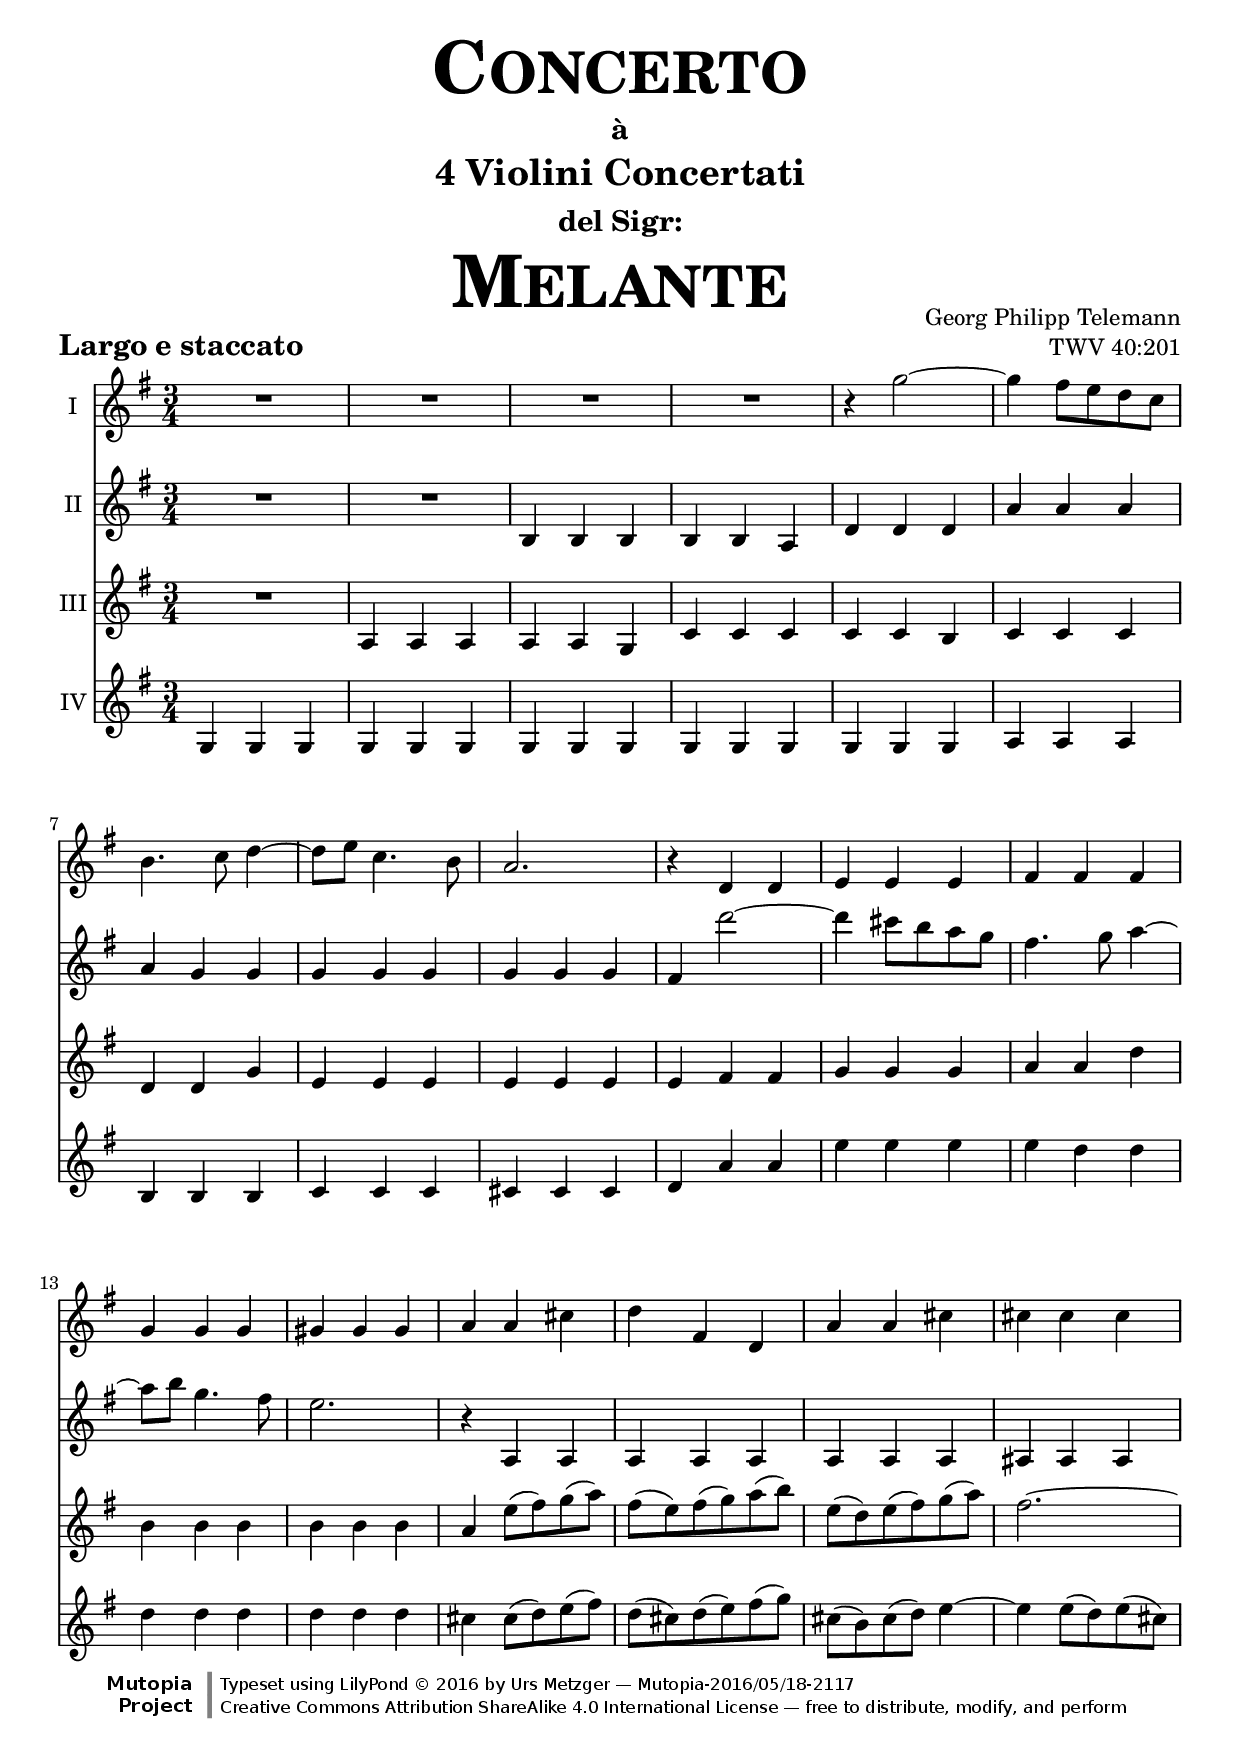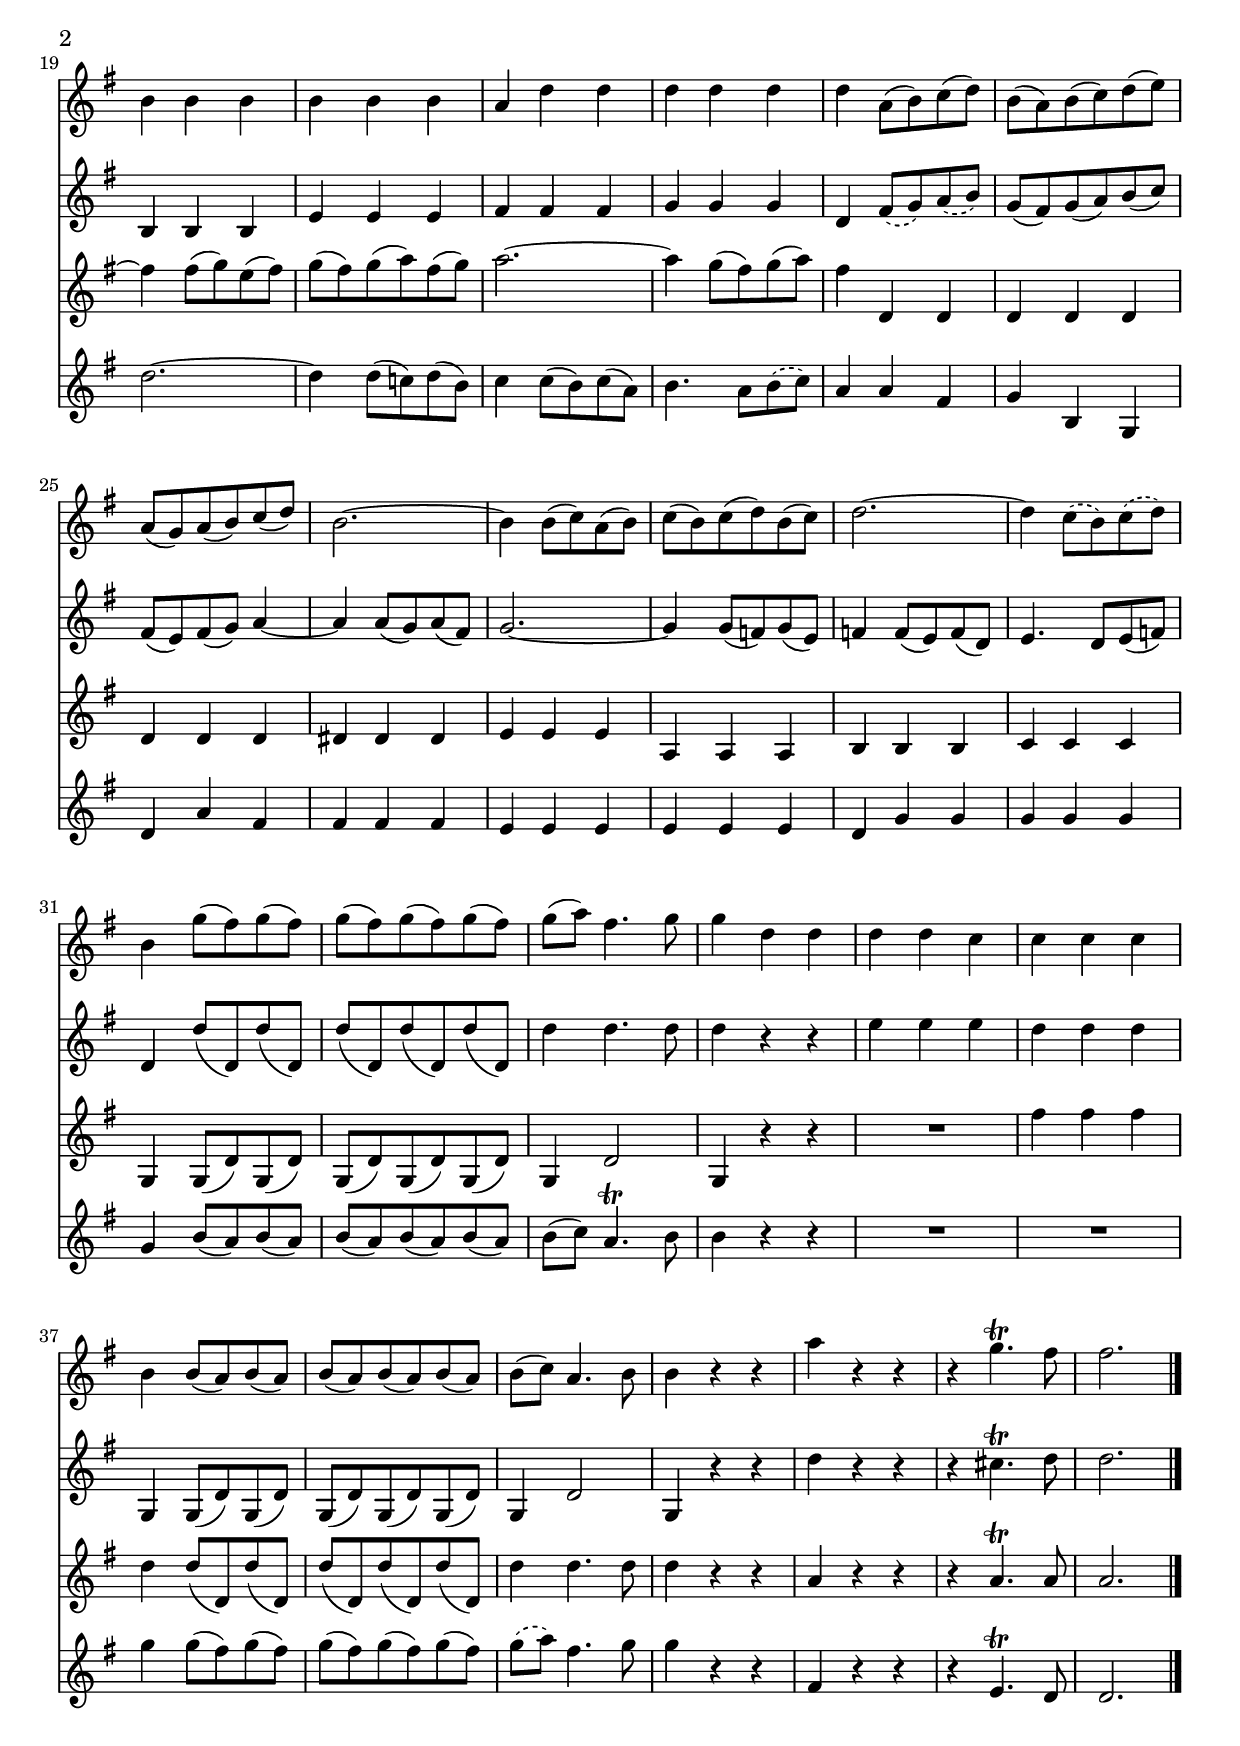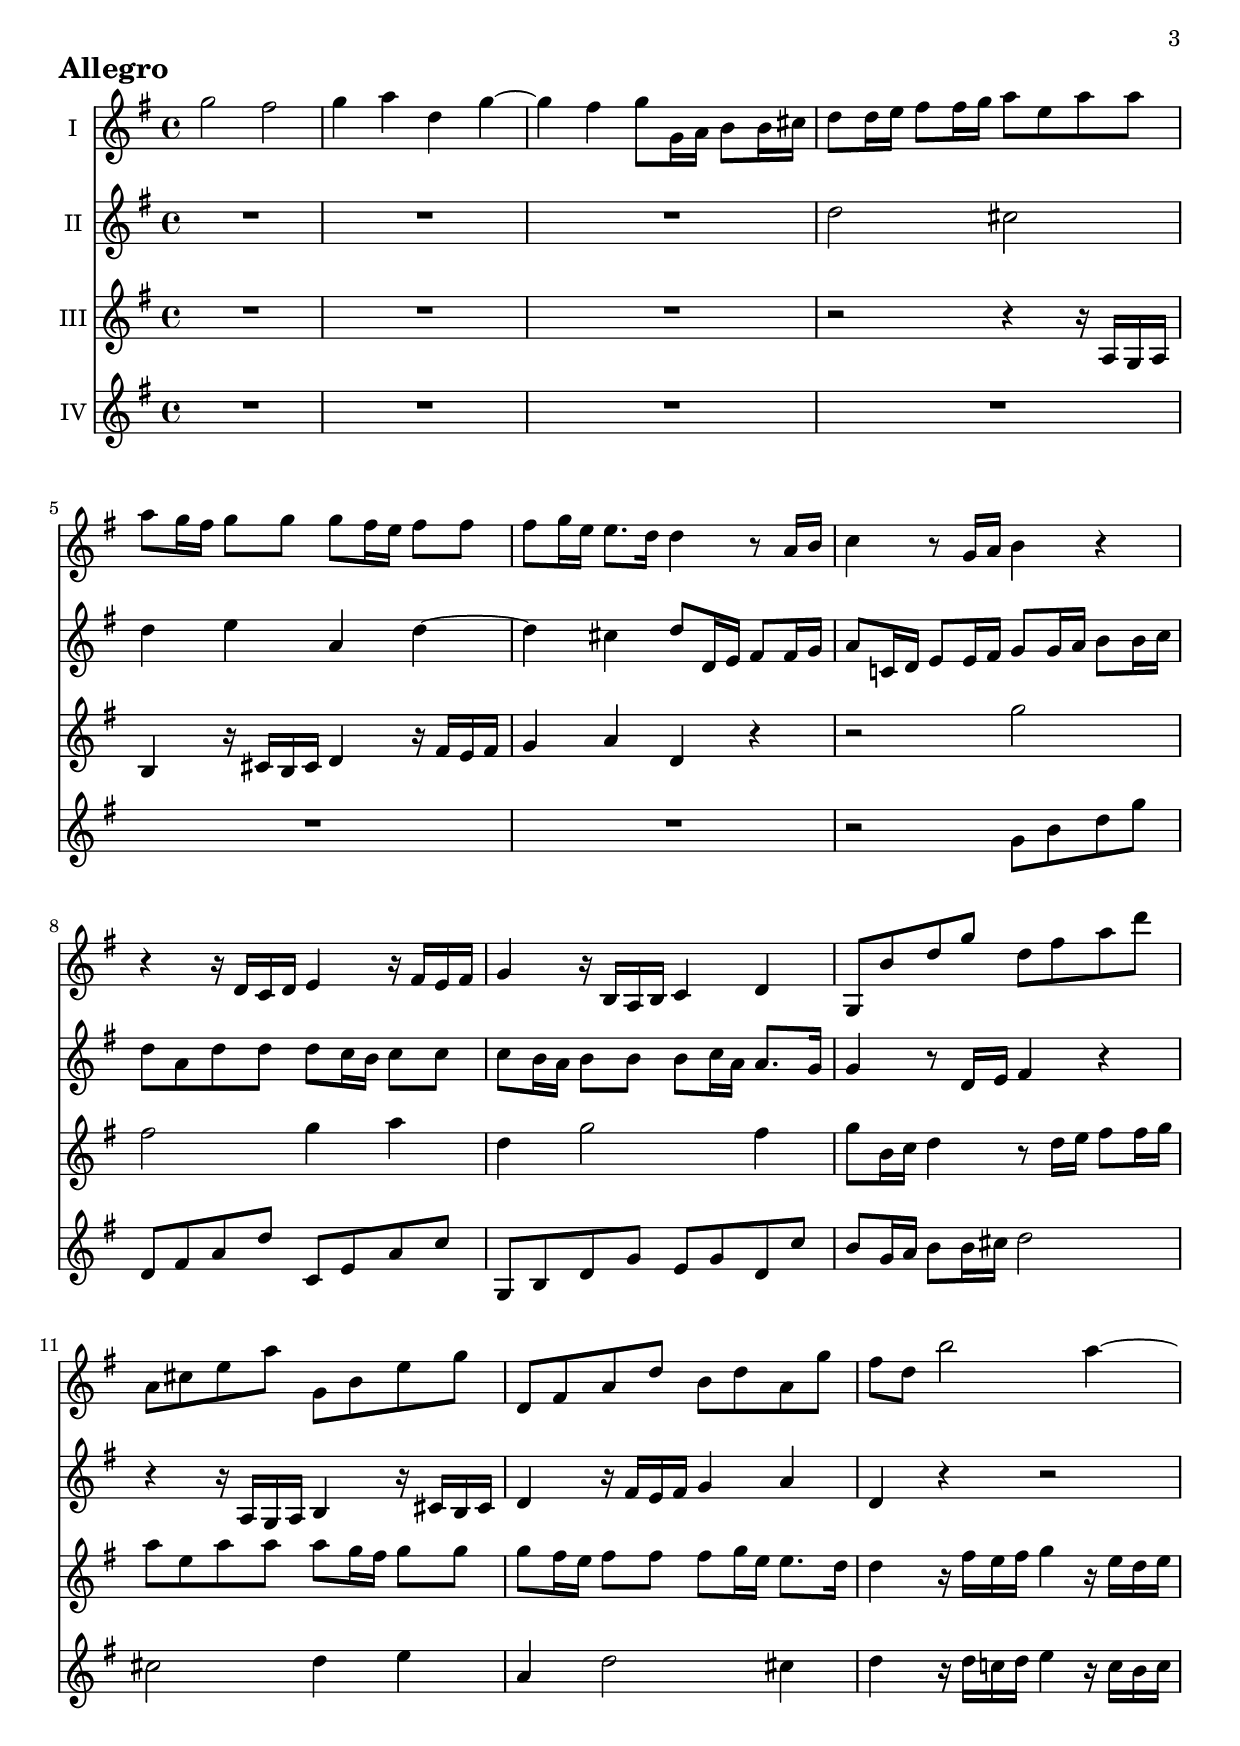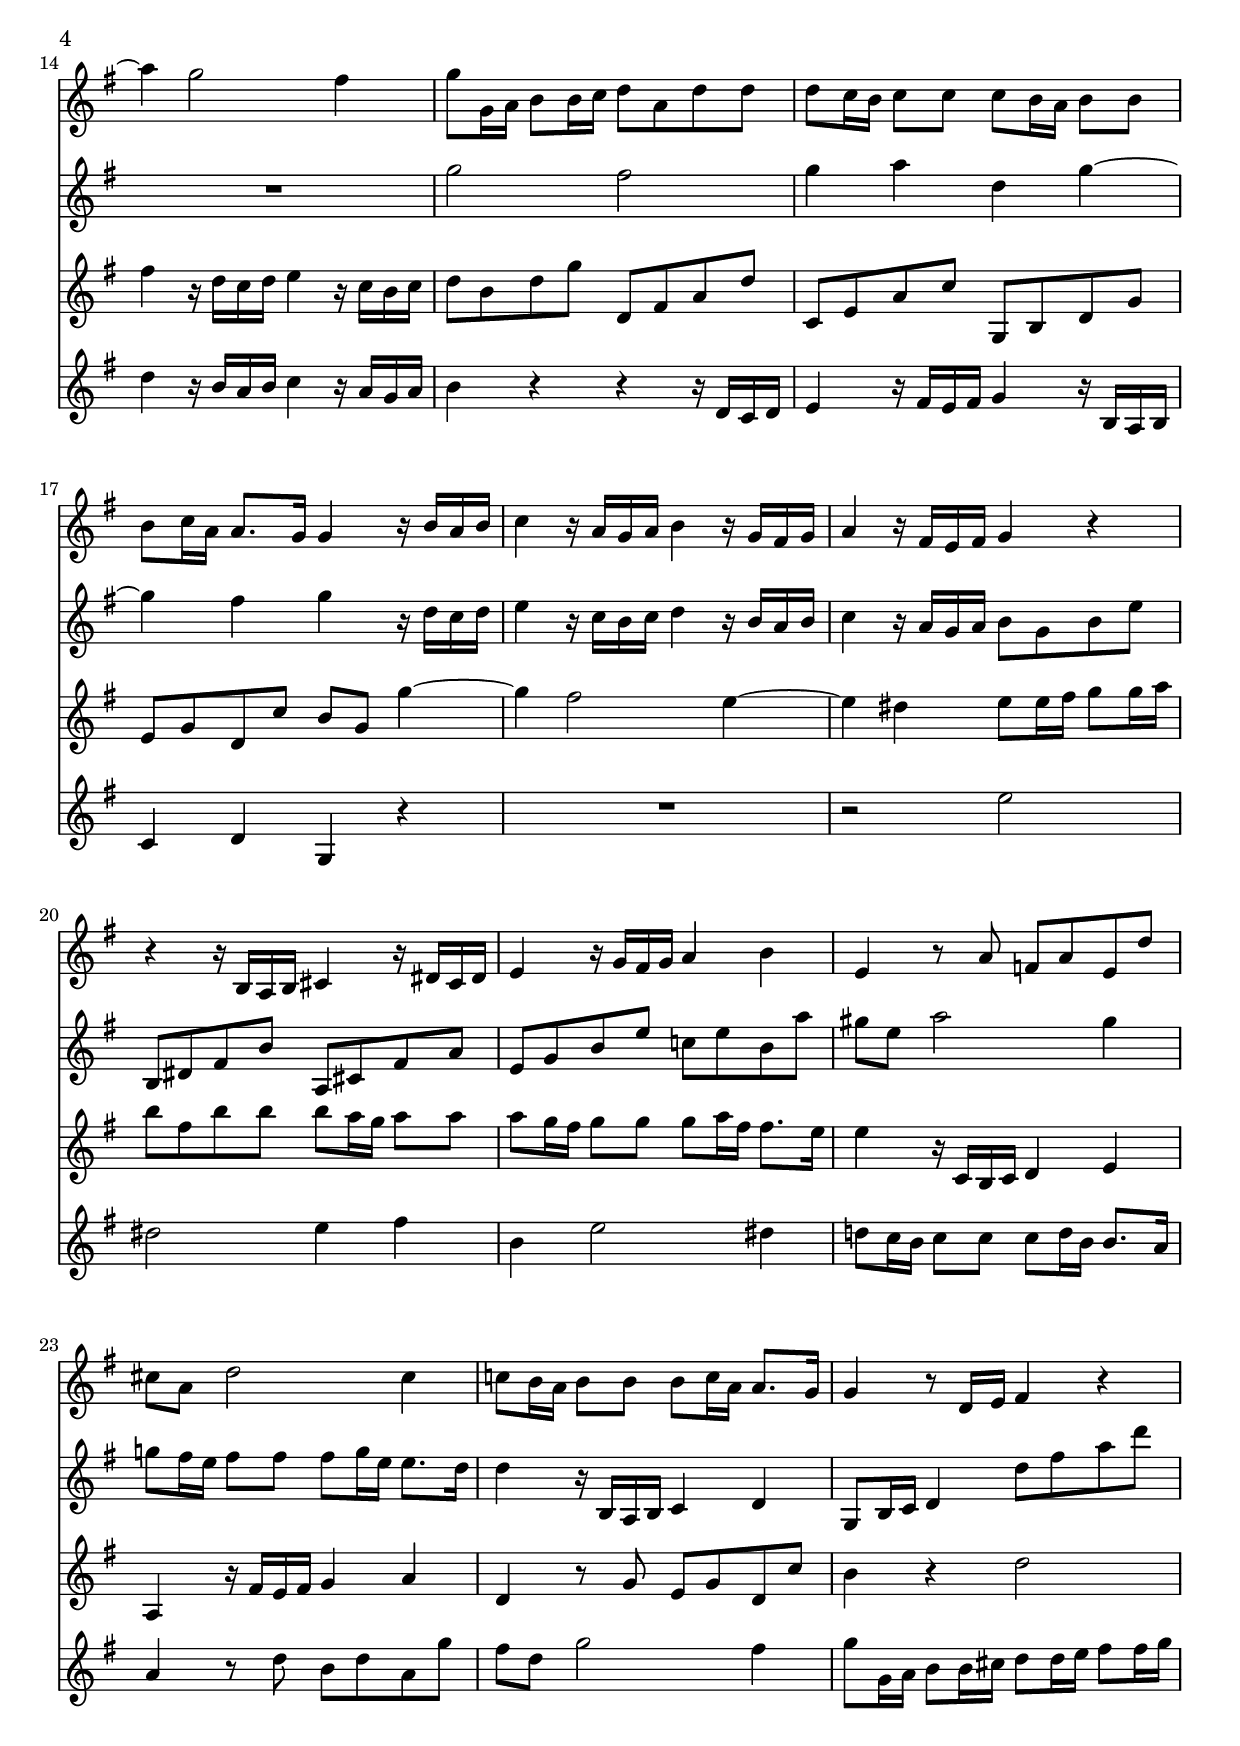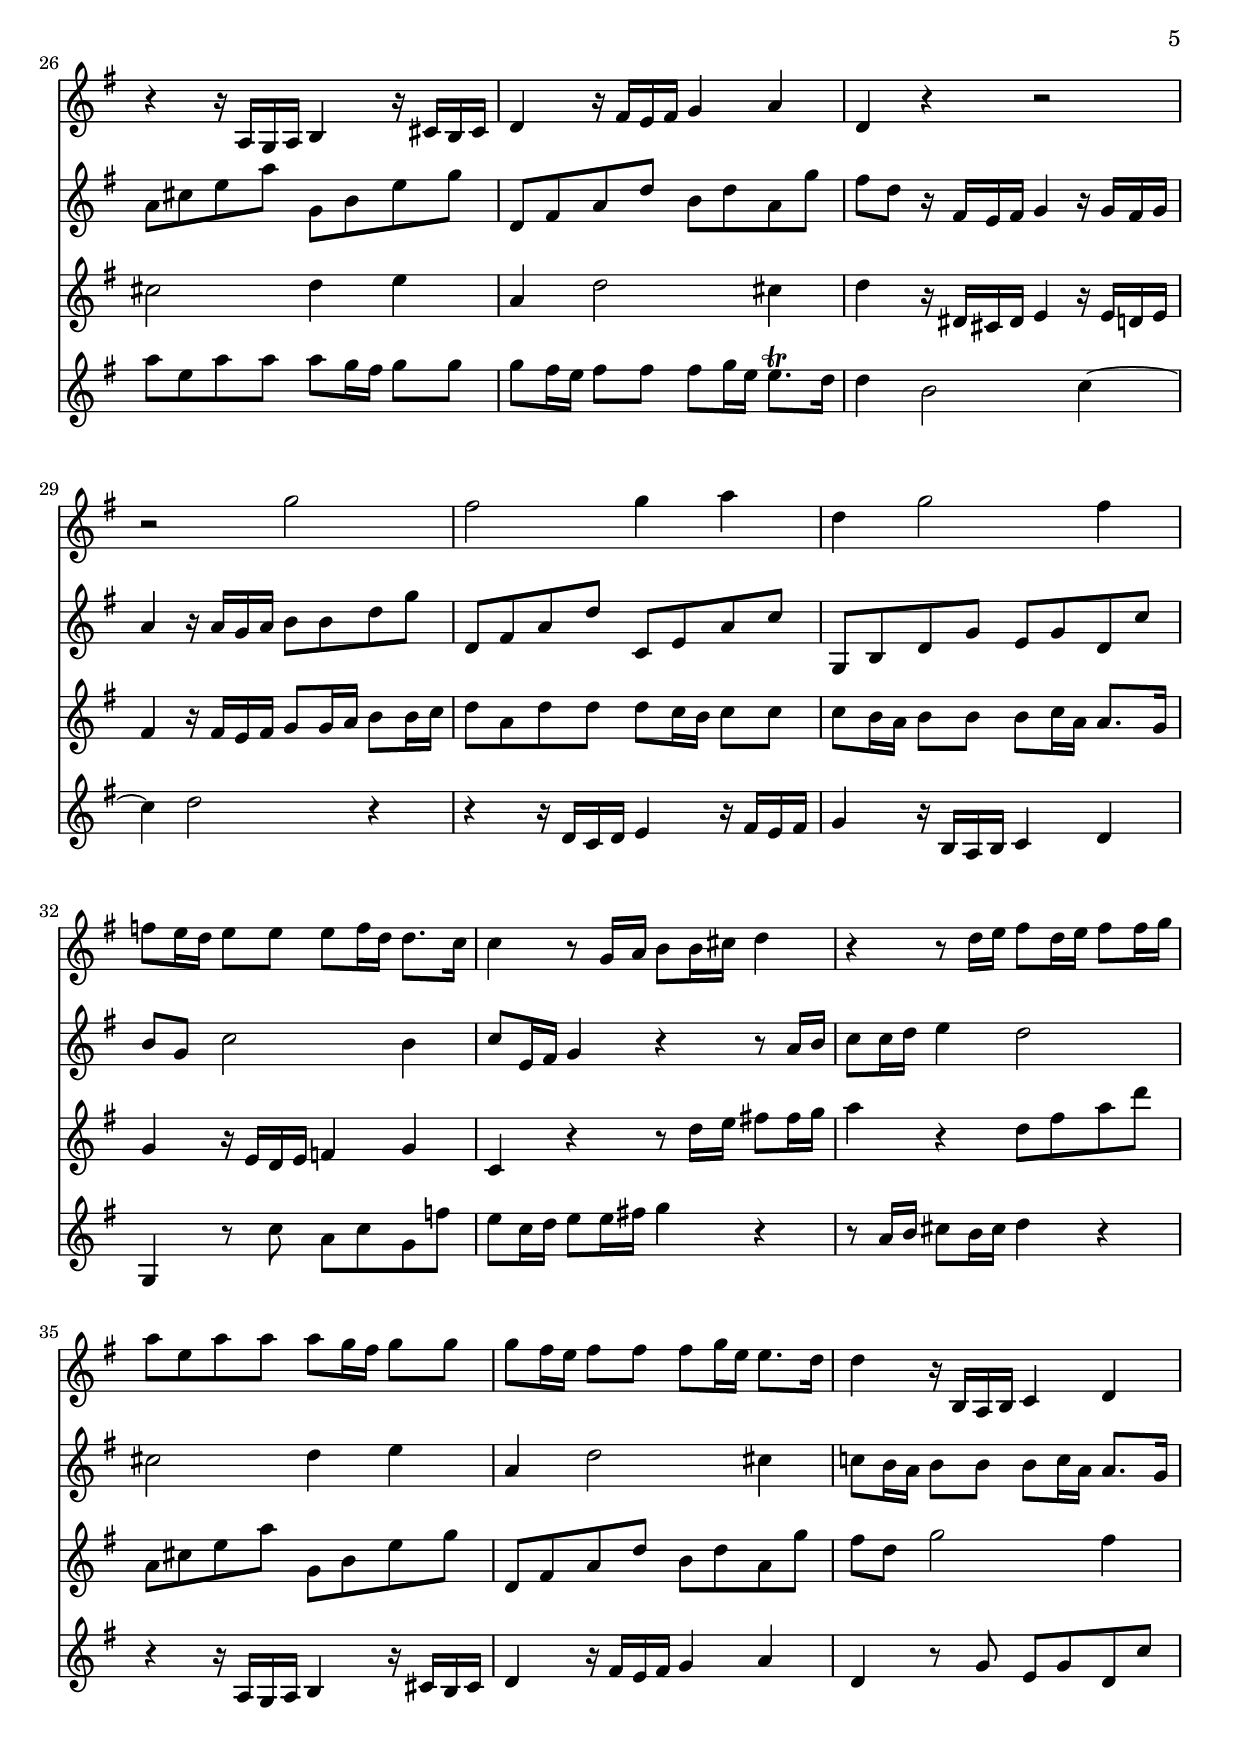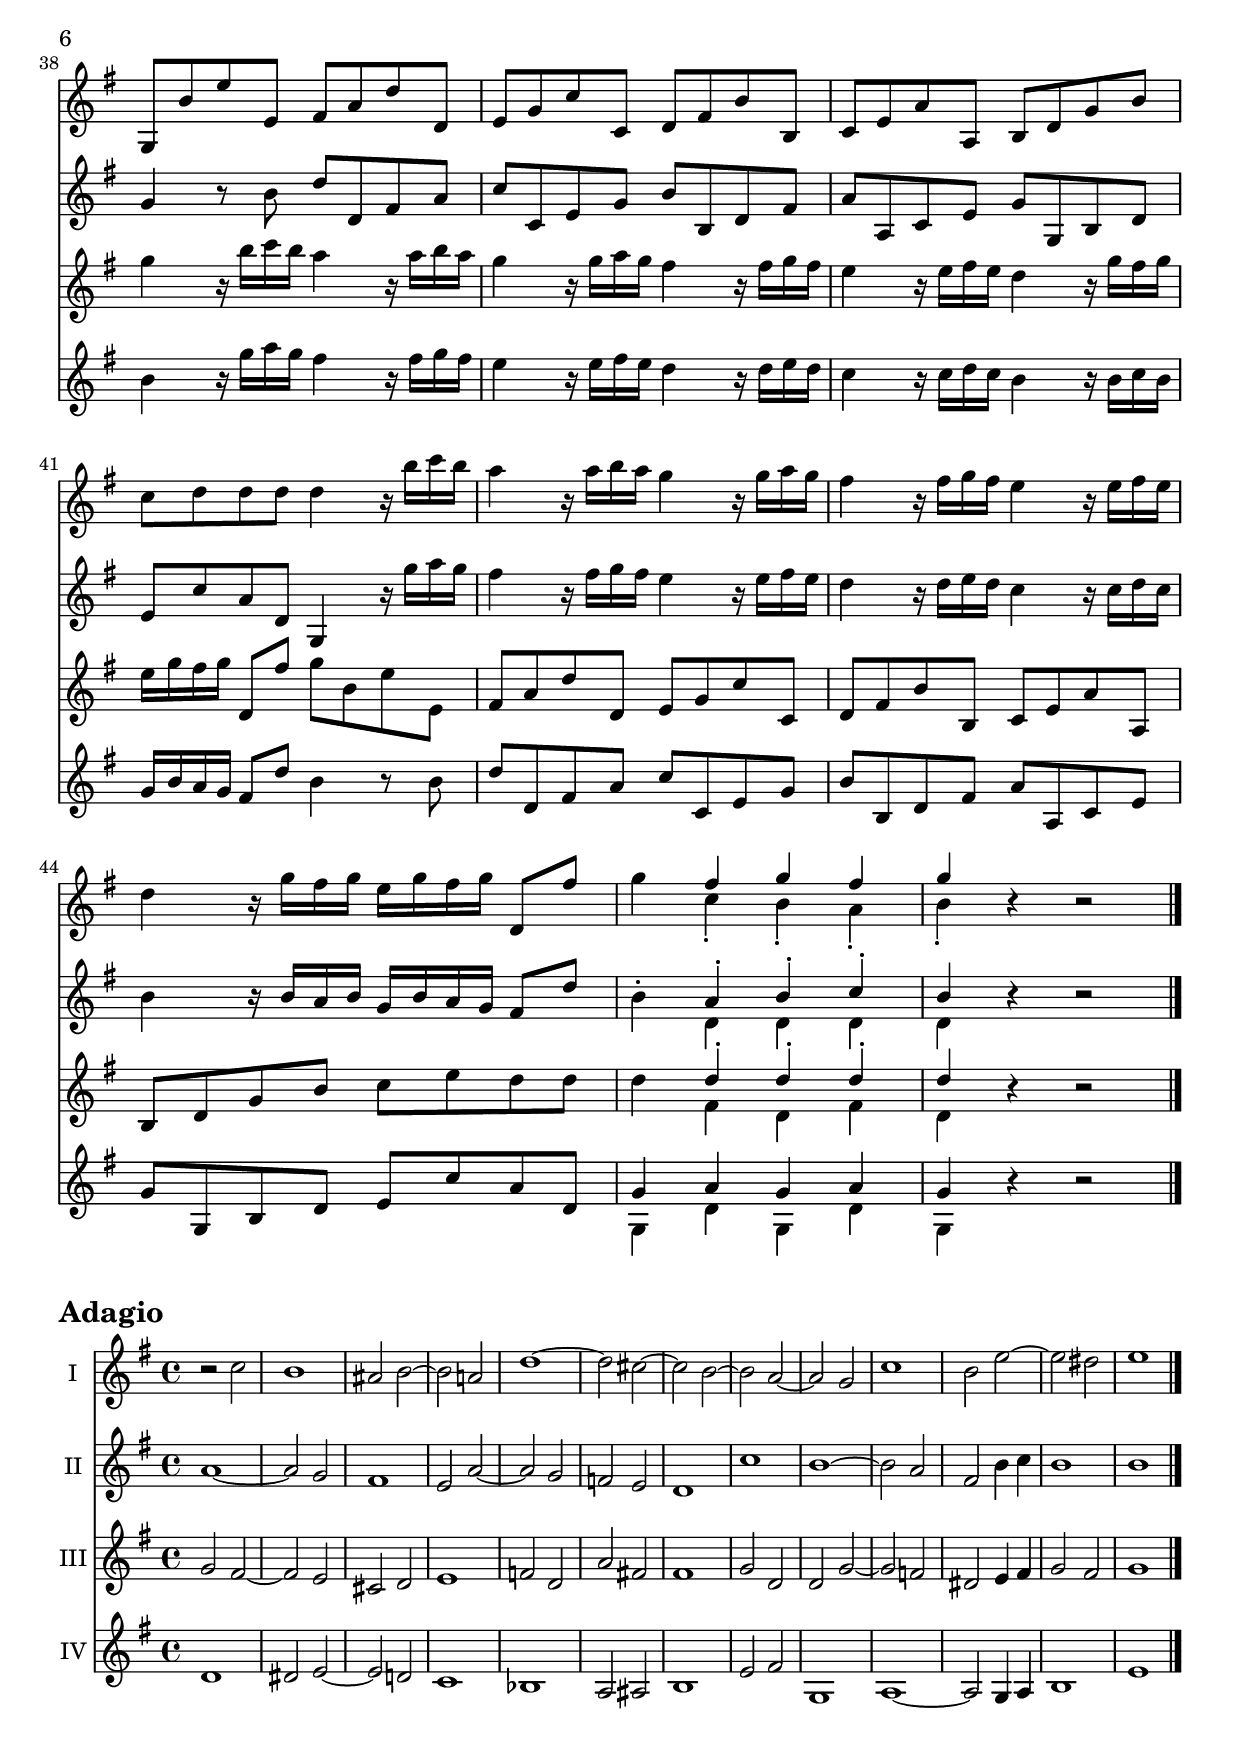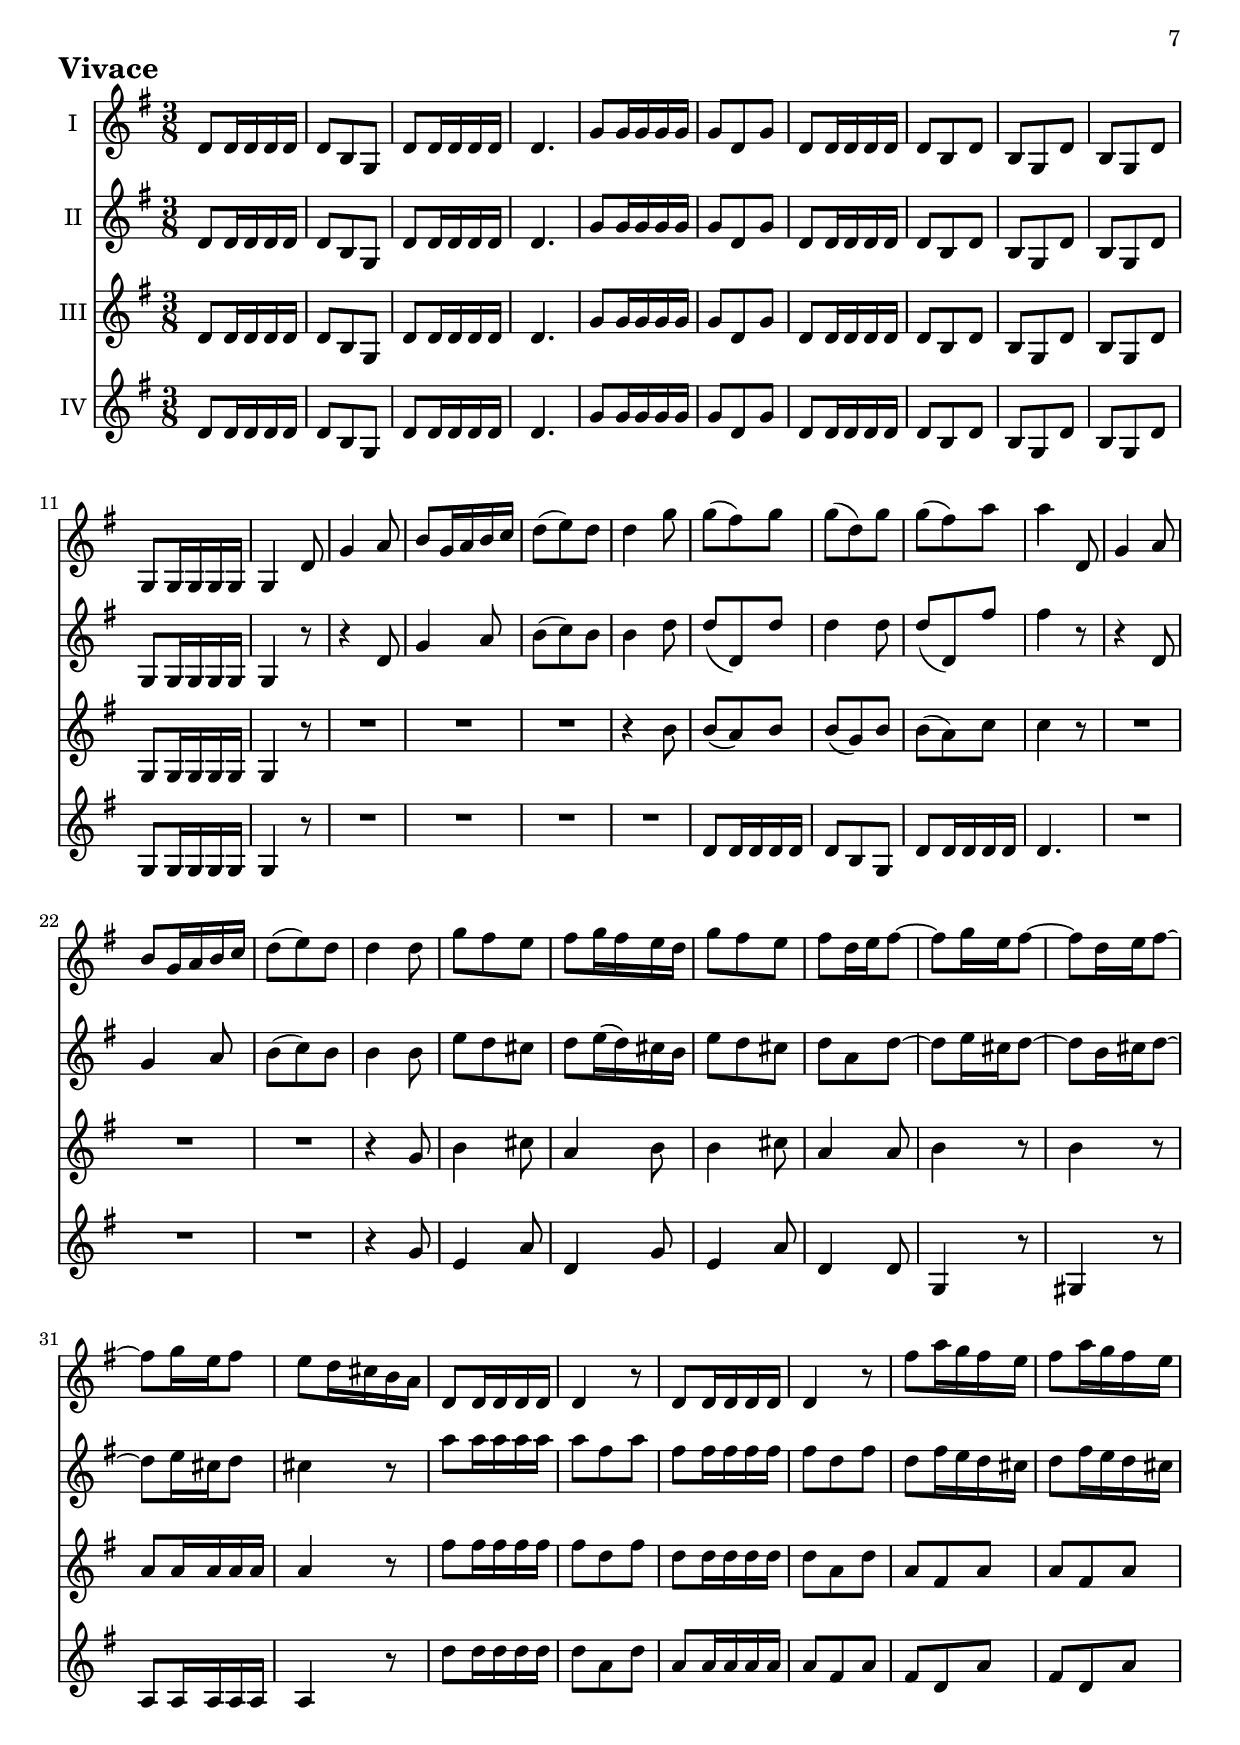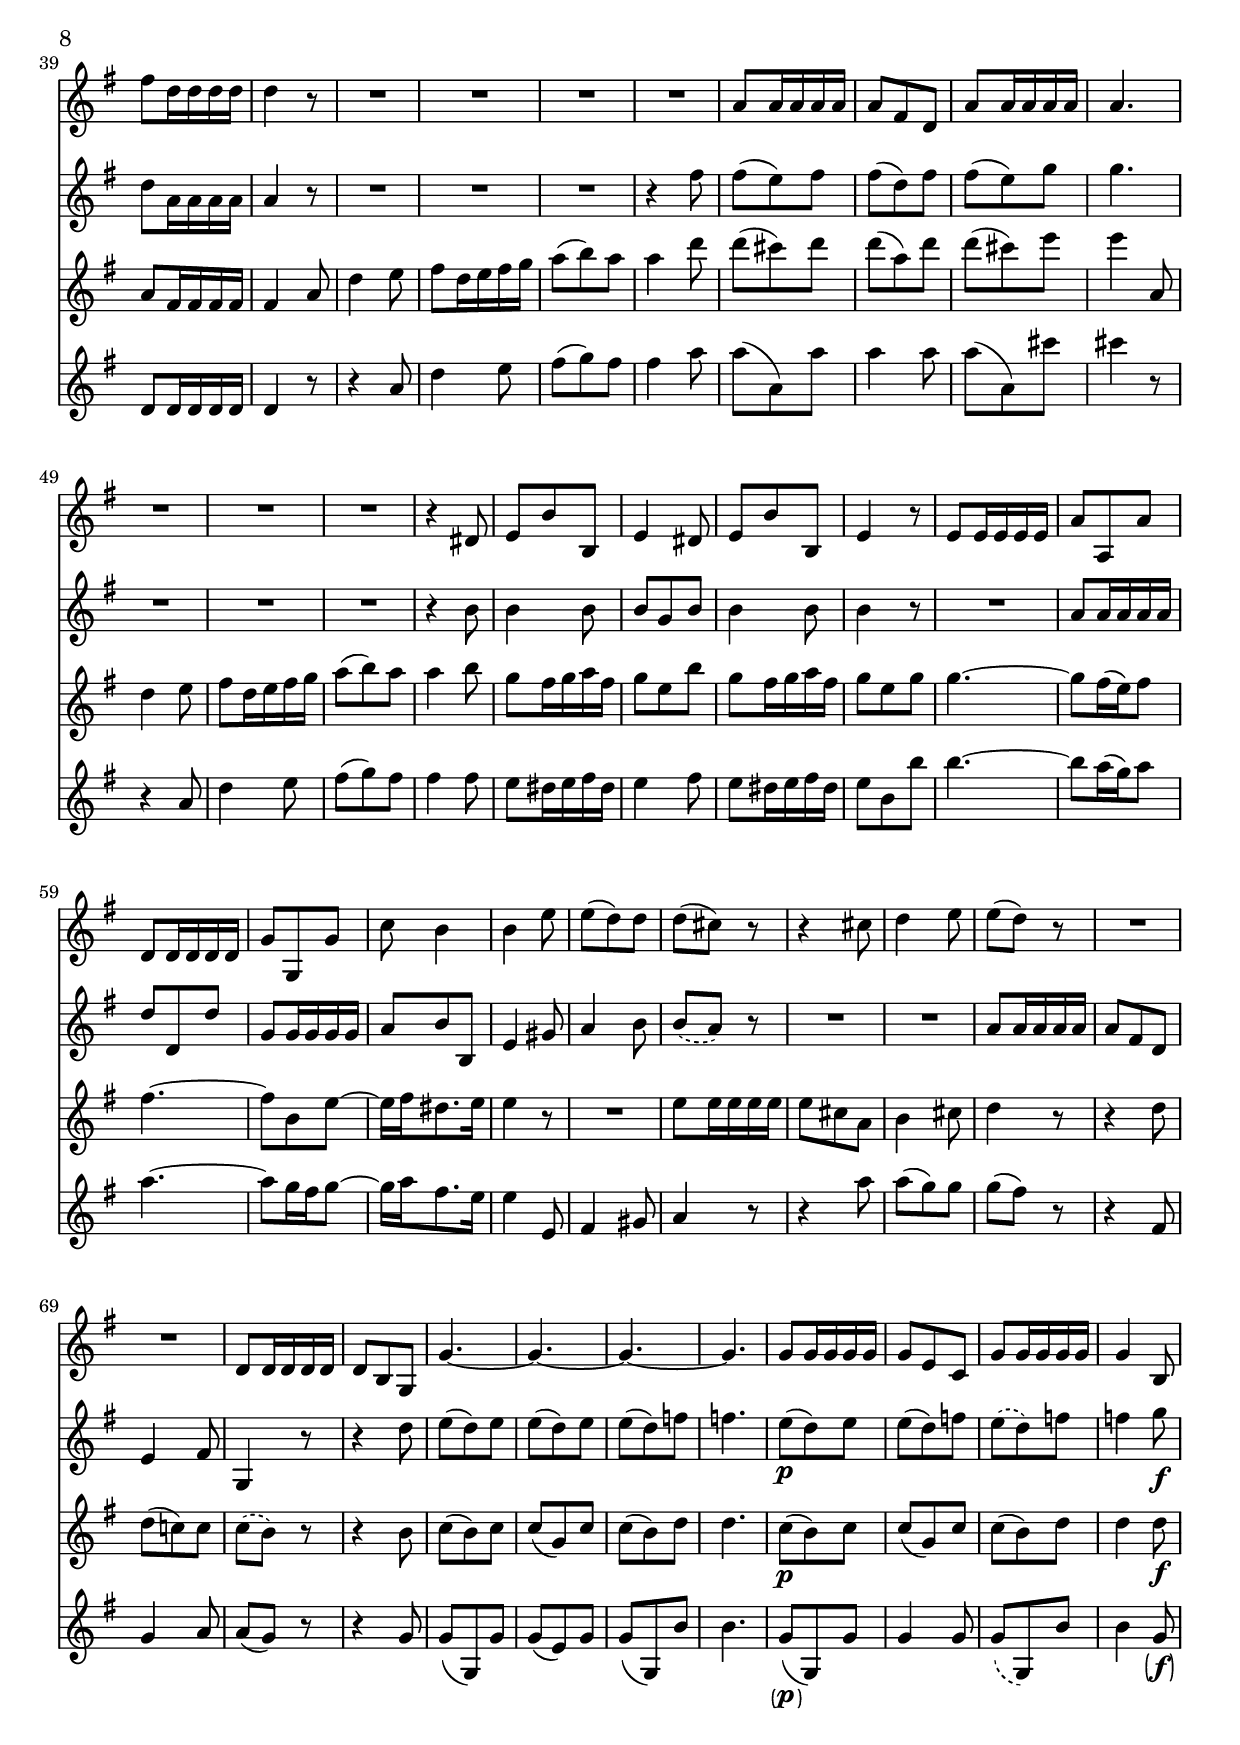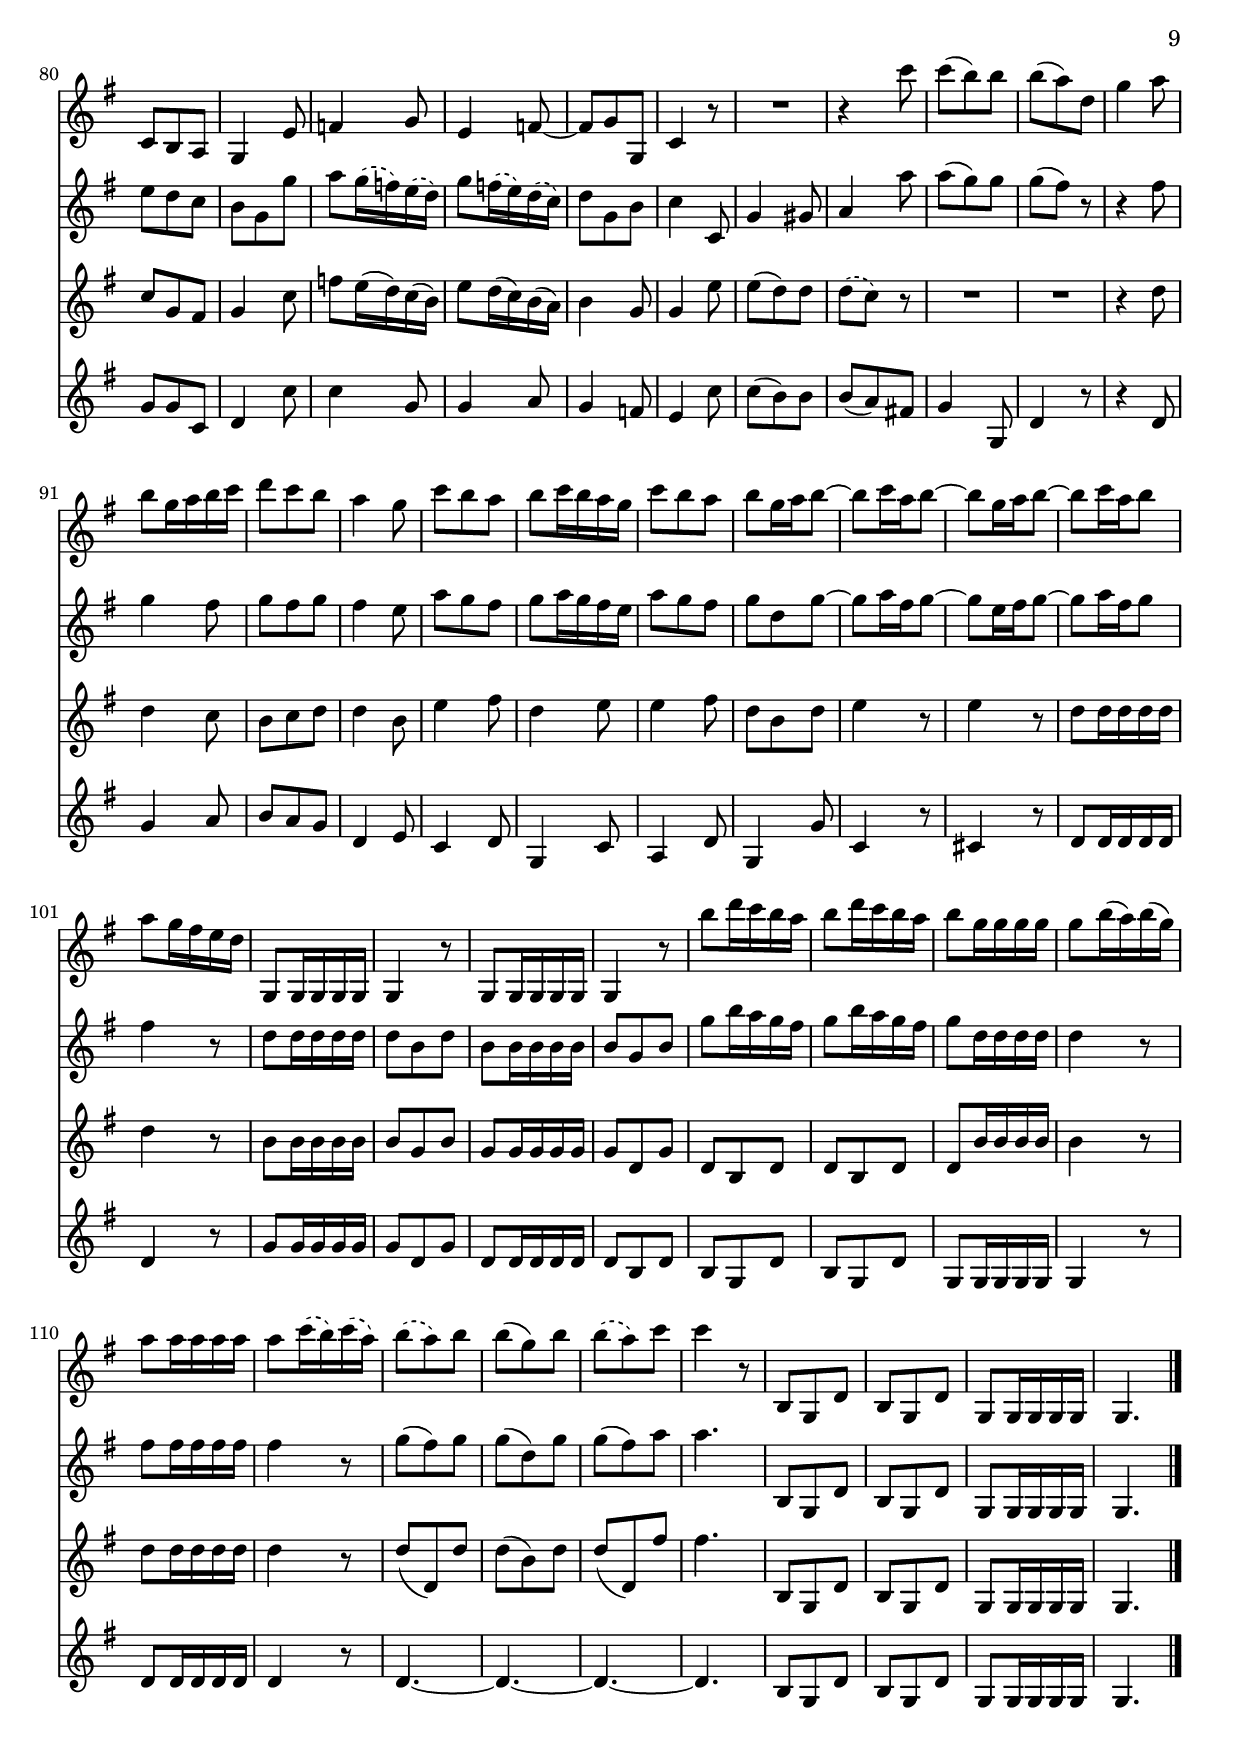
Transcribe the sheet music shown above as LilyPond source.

\version "2.18.2"
\language "deutsch"
\version "2.18.2"
\language "deutsch"

% Largo %%%%%%%%%%%%%%%%%%%%%%%%%%%%%%%%%%%%%%%%%%%%%%%%%%%%%%%%%%%%%%%

largoGlobal = {
  \set Score.tempoHideNote = ##t
  \key g \major
  \time 3/4
  \tempo 4 = 54
  \compressFullBarRests
}

largoViolinI = \relative g'' {
  \largoGlobal
  R2. * 4

  \barNumberCheck 5
  r4 g2~
  g4 fis8 e d c
  h4. c8 d4~
  d8 e c4. h8
  a2.

  \barNumberCheck 10
  r4 d, d
  e4 e e
  fis4 fis fis
  g4 g g
  gis4 gis gis

  \barNumberCheck# 15
  a4 a cis
  d4 fis, d
  a'4 a cis
  cis4 cis cis
  h4 h h

  \barNumberCheck 20
  h4 h h
  a4 d d
  d4 d d
  d4 a8( h) c( d)
  h8( a) h( c) d( e)

  \barNumberCheck 25
  a,8( g) a( h) c( d)
  h2.~
  h4 h8( c) a( h)
  c8( h) c( d) h( c)
  d2.~

  \barNumberCheck 30
  d4 \slurDashed c8( h) c( d) \slurSolid
  h4 g'8( fis) g( fis)
  g8( fis) g( fis) g( fis)
  g8( a) fis4. g8
  g4 d d

  \barNumberCheck 35
  d4 d c
  c4 c c
  h4 h8( a) h( a)
  h8( a) h( a) h( a)
  h8( c) a4. h8

  \barNumberCheck 40
  h4 r r
  a'4 r r
  r4 g4. \trill fis8
  fis2. \bar "|."
}

largoViolinII = \relative h {
  \largoGlobal
  R2.
  R2.
  h4 h h
  h4 h a

  \barNumberCheck 5
  d4 d d
  a'4 a a
  a4 g g
  g4 g g
  g4 g g

  \barNumberCheck 10
  fis4 d''2~
  d4 cis8 h a g
  fis4. g8 a4~
  a8 h g4. fis8
  e2.

  \barNumberCheck 15
  r4 a,, a
  a4 a a
  a4 a a
  ais4 ais ais
  h4 h h

  \barNumberCheck 20
  e4 e e
  fis4 fis fis
  g4 g g
  d4 \slurDashed fis8( g) a( h) \slurSolid
  g8( fis) g( a) h( c)

  \barNumberCheck 25
  fis,8( e) fis( g) a4~
  a4 a8( g) a( fis)
  g2.~
  g4 g8( f) g( e)
  f4 f8( e) f( d)

  \barNumberCheck 30
  e4. d8 e( f)
  d4 d'8( d,) d'( d,)
  d'8( d,) d'( d,) d'( d,)
  d'4 d4. d8
  d4 r r

  \barNumberCheck 35
  e4 e e
  d4 d d
  g,,4 g8( d') g,( d')
  g,8( d') g,( d') g,( d')
  g,4 d'2

  \barNumberCheck 40
  g,4 r r
  d''4 r r
  r4 cis4. \trill d8
  d2. \bar "|."
}

largoViolinIII = \relative a {
  \largoGlobal
  R2.
  a4 a a
  a4 a g
  c4 c c

  \barNumberCheck 5
  c4 c h
  c4 c c
  d4 d g
  e4 e e
  e4 e e

  \barNumberCheck 10
  e4 fis fis
  g4 g g
  a4 a d
  h4 h h
  h4 h h

  \barNumberCheck 15
  a4 e'8( fis) g( a)
  fis8( e) fis( g) a( h)
  e,8( d) e( fis) g( a)
  fis2.~
  fis4 fis8( g) e( fis)

  \barNumberCheck 20
  g8( fis) g( a) fis( g)
  a2.~
  a4 g8( fis) g( a)
  fis4 d, d
  d4 d d

  \barNumberCheck 25
  d4 d d
  dis4 dis dis
  e4 e e
  a,4 a a
  h4 h h

  \barNumberCheck 30
  c4 c c
  g4 g8( d') g,( d')
  g,8( d') g,( d') g,( d')
  g,4 d'2
  g,4 r r

  \barNumberCheck 35
  R2.
  fis''4 fis fis
  d4 d8( d,) d'( d,)
  d'8( d,) d'( d,) d'( d,)
  d'4 d4. d8

  \barNumberCheck 40
  d4 r r
  a4 r r
  r a4. \trill a8
  a2. \bar"|."
}

largoViolinIV = \relative g {
  \largoGlobal
  g4 g g
  g4 g g
  g4 g g
  g4 g g

  \barNumberCheck 5
  g4 g g
  a4 a a
  h4 h h
  c4 c c
  cis4 cis cis

  \barNumberCheck 10
  d4 a' a
  e'4 e e
  e4 d d
  d4 d d
  d4 d d

  \barNumberCheck 15
  cis4 cis8( d) e( fis)
  d8( cis) d( e) fis( g)
  cis,8( h) cis( d) e4~
  e4 e8( d) e( cis)
  d2.~

  \barNumberCheck 20
  d4 d8( c!) d( h)
  c4 c8( h) c( a)
  h4. a8 \slurDashed h( c) \slurSolid
  a4 a fis
  g4 h, g

  \barNumberCheck 25
  d'4 a' fis
  fis4 fis fis
  e4 e e
  e4 e e
  d4 g g

  \barNumberCheck 30
  g4 g g
  g4 h8( a) h( a)
  h8( a) h( a) h( a)
  h8( c) a4. \trill h8
  h4 r r

  \barNumberCheck 35
  R2. * 2
  g'4 g8( fis) g( fis)
  g8( fis) g( fis) g( fis)
  \slurDashed g8( a) \slurSolid fis4. g8

  \barNumberCheck 40
  g4 r r
  fis,4 r r
  r4 e4. \trill d8
  d2. \bar "|."
}

% Allegro %%%%%%%%%%%%%%%%%%%%%%%%%%%%%%%%%%%%%%%%%%%%%%%%%%%%%%%%%%%%%%%

allegroGlobal = {
  \set Score.tempoHideNote = ##t
  \key g \major
  \time 4/4
  \tempo 4 = 110
  \compressFullBarRests
}

allegroViolinI = \relative g'' {
  \allegroGlobal
  g2 fis
  g4 a d, g~
  g4 fis g8 g,16 a h8 h16 cis
  d8 d16 e fis8 fis16 g a8 e a a

  \barNumberCheck 5
  a8 g16 fis g8 g g fis16 e fis8 fis
  fis8 g16 e e8. d16 d4 r8 a16 h
  c4 r8 g16 a h4 r
  r4 r16 d, c d e4 r16 fis e fis
  g4 r16 h, a h c4 d

  \barNumberCheck 10
  g,8 h' d g d fis a d
  a, cis e a g, h e g
  d,8 fis a d h d a g'
  fis d h'2 a4~
  a4 g2 fis4

  \barNumberCheck 15
  g8 g,16 a h8 h16 c d8 a d d
  d8 c16 h c8 c c h16 a h8 h
  h8 c16 a a8. g16 g4 r16 h a h
  c4 r16 a g a h4 r16 g fis g
  a4 r16 fis e fis g4 r

  \barNumberCheck 20
  r4 r16 h, a h cis4 r16 dis cis dis
  e4 r16 g fis g a4 h
  e,4 r8 a f a e d'
  cis8 a d2 cis4
  c!8 h16 a h8 h h c16 a a8. g16

  \barNumberCheck 25
  g4 r8 d16 e fis4 r
  r4 r16 a, g a h4 r16 cis h cis
  d4 r16 fis e fis g4 a
  d,4 r r2
  r2 g'

  \barNumberCheck 30
  fis2 g4 a
  d,4 g2 fis4
  f8 e16 d e8 e e f16 d d8. c16
  c4 r8 g16 a h8 h16 cis d4
  r4 r8 d16 e fis8 d16 e fis8 fis16 g

  \barNumberCheck 35
  a8 e a a a g16 fis g8 g
  g8 fis16 e fis8 fis fis g16 e e8. d16
  d4 r16 h, a h c4 d
  g,8 h' e e, fis a d d,
  e8 g c c, d fis h h,

  \barNumberCheck 40
  c8 e a a, h d g h
  c8 d d d d4 r16 h' c h
  a4 r16 a h a g4 r16 g a g
  fis4 r16 fis g fis e4 r16 e fis e
  d4 r16 g fis g e g fis g d,8 fis'

  \barNumberCheck 45
  g4 <<
    \voiceOne { fis g fis | g }
    \\
    \voiceTwo { c,-. h-. a-. | h-. }
  >> r4 r2 \bar "|."
}

allegroViolinII = \relative d'' {
  \allegroGlobal
  R1 * 3
  d2 cis

  \barNumberCheck 5
  d4 e a, d~
  d4 cis d8 d,16 e fis8 fis16 g
  a8 c,!16 d e8 e16 fis g8 g16 a h8 h16 c
  d8 a d d d c16 h c8 c
  c8 h16 a h8 h h c16 a a8. g16

  \barNumberCheck 10
  g4 r8 d16 e fis4 r
  r4 r16 a, g a h4 r16 cis h cis
  d4 r16 fis e fis g4 a
  d,4 r r2
  R1

  \barNumberCheck 15
  g'2 fis
  g4 a d, g~
  g4 fis g r16 d c d
  e4 r16 c h c d4 r16 h a h
  c4 r16 a g a h8 g h e

  \barNumberCheck 20
  h,8 dis fis h a, cis fis a
  e8 g h e c! e h a'
  gis8 e a2 gis4
  g!8 fis16 e fis8 fis fis g16 e e8. d16
  d4 r16 h, a h c4 d

  \barNumberCheck 25
  g,8 h16 c d4 d'8 fis a d
  a, cis e a g, h e g
  d,8 fis a d h d a g'
  fis8 d r16 fis, e fis g4 r16 g fis g
  a4 r16 a g a h8 h d g

  \barNumberCheck 30
  d,8 fis a d c, e a c
  g,8 h d g e g d c'
  h8 g c2 h4
  c8 e,16 fis g4 r r8 a16 h
  c8 c16 d e4 d2

  \barNumberCheck 35
  cis2 d4 e
  a,4 d2 cis4
  c!8 h16 a h8 h h c16 a a8. g16
  g4 r8 h d d, fis a
  c8 c, e g h h, d fis

  \barNumberCheck 40
  a8
  %   ^\markup { \hspace #-6 "MS."
  %     \score {
  %       \new Staff \with {
  %         fontSize = #-4 \override StaffSymbol.staff-space = #(magstep -4)
  %         \remove "Time_signature_engraver"
  %         \omit Staff.Clef
  %       } { c''8 a c' e' }
  %       \layout { ragged-right = ##t indent = 0\cm }
  %     }
  %   }
  a, c e g g, h d
  e c' a d, g,4 r16 g'' a g
  fis4 r16 fis g fis e4 r16 e fis e
  d4 r16 d e d c4 r16 c d c
  h4 r16 h a h g h a g fis8 d'

  \barNumberCheck 45
  h4-. <<
    \voiceOne { a-. h-. c-. | h }
    \\
    \voiceTwo { d, d d | d}
  >> r r2 \bar "|."
}

allegroViolinIII = \relative a {
  \allegroGlobal
  R1 * 3
  r2 r4 r16 a g a

  \barNumberCheck 5
  h4 r16 cis h cis d4 r16 fis e fis
  g4 a d, r
  r2 g'
  fis2 g4 a
  d,4 g2 fis4

  \barNumberCheck 10
  g8 h,16 c d4 r8 d16 e fis8 fis16 g
  a8 e a a a g16 fis g8 g
  g8 fis16 e fis8 fis fis g16 e e8. d16
  d4 r16 fis e fis g4 r16 e d e
  fis4 r16 d c d e4 r16 c h c

  \barNumberCheck 15
  d8 h d g d, fis a d
  c,8 e a c g, h d g
  e8 g d c' h g g'4~
  g4 fis2 e4~
  e4 dis e8 e16 fis g8 g16 a

  \barNumberCheck 20
  h8 fis h h h a16 g a8 a
  a8 g16 fis g8 g g a16 fis fis8. e16
  e4 r16 c, h c d4 e
  a,4 r16 fis' e fis g4 a
  d,4 r8 g e g d c'

  \barNumberCheck 25
  h4 r d2
  cis2 d4 e
  a,4 d2 cis4
  d4 r16 dis, cis dis e4 r16 e d e
  fis4 r16 fis e fis g8 g16 a h8 h16 c

  \barNumberCheck 30
  d8 a d d d c16 h c8 c
  c8 h16 a h8 h h c16 a a8. g16
  g4 r16 e d e f4 g
  c,4 r r8 d'16 e fis!8 fis16 g
  a4 r d,8 fis a d

  \barNumberCheck 35
  a,8 cis e a g, h e g
  d, fis a d h d a g'
  fis8 d g2 fis4
  g4 r16 h c h a4 r16 a h a
  g4 r16 g a g fis4 r16 fis g fis

  \barNumberCheck 40
  e4 r16 e fis e d4 r16 g fis g
  e16 g fis g d,8 fis' g8 h, e e,
  fis8 a d d, e g c c,
  d8 fis h h, c e a a,
  h8 d g h c e d d

  \barNumberCheck 45
  d4 <<
    \voiceOne { d-. d-. d-. | d }
    \\
    \voiceTwo { fis, d fis | d}
  >> r r2 \bar "|."
}

allegroViolinIV = \relative g' {
  \allegroGlobal
  R1 * 6
  r2 g8 h d g
  d,8 fis a d c, e a c
  g,8 h d g e g d c'

  \barNumberCheck 10
  h8 g16 a h8 h16 cis d2
  cis2 d4 e
  a,4 d2 cis4
  d4 r16 d c! d e4 r16 c h c
  d4 r16 h a h c4 r16 a g a

  \barNumberCheck 15
  h4 r r r16 d, c d
  e4 r16 fis e fis g4 r16 h, a h
  c4 d g, r
  R1
  r2 e''2

  \barNumberCheck 20
  dis2 e4 fis
  h,4 e2 dis4
  d!8 c16 h c8 c c d16 h h8. a16
  a4 r8 d h d a g'
  fis8 d g2 fis4

  \barNumberCheck 25
  g8 g,16 a h8 h16 cis d8 d16 e fis8 fis16 g
  a8 e a a a g16 fis g8 g
  g8 fis16 e fis8 fis fis g16 e e8. \trill d16
  d4 h2 c4~
  c4 d2 r4

  \barNumberCheck 30
  r4 r16 d , c d e4 r16 fis e fis
  g4 r16 h, a h c4 d
  g,4 r8 c' a c g f'
  e8 c16 d e8 e16 fis! g4 r
  r8 a,16 h cis8 h16 cis d4 r

  \barNumberCheck 35
  r4 r16 a, g a h4 r16 cis h cis
  d4 r16 fis e fis g4 a
  d,4 r8 g e g d c'
  h4 r16 g' a g fis4 r16 fis g fis
  e4 r16 e fis e d4 r16 d e d

  \barNumberCheck 40
  c4 r16 c d c h4 r16 h c h
  g16 h a g fis8 d'h4 r8 h
  d8 d, fis a c c, e g
  h8 h, d fis a a, c e
  g8 g, h d e c' a d,

  \barNumberCheck 45
  <<
    \voiceOne { g4 a g a | g4 }
    \\
    \voiceTwo { g,4 d' g, d' | g,4 }
  >> r4 r2 \bar "|."
}

% Adagio %%%%%%%%%%%%%%%%%%%%%%%%%%%%%%%%%%%%%%%%%%%%%%%%%%%%%%%%%%%%%%%

adagioGlobal = {
  \set Score.tempoHideNote = ##t
  \key g \major
  \time 4/4
  \tempo 4 = 70
}

adagioViolinI = \relative c'' {
  \adagioGlobal
  r2 c
  h1
  ais2 h~
  h2 a!

  \barNumberCheck 5
  d1~
  d2 cis~
  cis2 h~
  h2 a~
  a2 g

  \barNumberCheck 10
  c1
  h2 e~
  e dis
  e1 \bar "|."
}

adagioViolinII = \relative a' {
  \adagioGlobal
  a1~
  a2 g
  fis1
  e2 a~

  \barNumberCheck 5
  a2 g
  f2 e
  d1
  c'1
  h1~

  \barNumberCheck 10
  h2 a
  fis2 h4 c
  h1
  h1 \bar "|."
}

adagioViolinIII = \relative g' {
  \adagioGlobal
  g2 fis~
  fis2 e
  cis2 d
  e1

  \barNumberCheck 5
  f2 d
  a'2 fis!
  fis1
  g2 d
  d2 g~

  \barNumberCheck 10
  g2 f
  dis2 e4 fis
  g2 fis
  g1 \bar "|."
}

adagioViolinIV = \relative d' {
  \adagioGlobal
  d1
  dis2 e~
  e2 d!
  c1

  \barNumberCheck 5
  b1
  a2 ais
  h1
  e2 fis
  g,1

  \barNumberCheck 10
  a1~
  a2 g4 a
  h1
  e1 \bar "|."
}

% Vivace %%%%%%%%%%%%%%%%%%%%%%%%%%%%%%%%%%%%%%%%%%%%%%%%%%%%%%%%%%%%%%%

vivaceGlobal = {
  \set Score.tempoHideNote = ##t
  \key g \major
  \time 3/8
  \tempo 8 = 180
  \compressFullBarRests
}

vivaceTheme = {
  d8 d16 d d d
  d8 h g
  d'8 d16 d d d
  d4.
  g8 g16 g g g
  g8 d g
  d8 d16 d d d
  d8 h d
  h8 g d'
  h8 g d'
  g,8 g16 g g g
  g4
}

vivaceViolinI = \relative d' {
  \vivaceGlobal
  \vivaceTheme d'8
  g4 a8
  h8 g16 a h c

  \barNumberCheck 15
  d8( e) d
  d4 g8
  g8( fis) g
  g8( d) g
  g8( fis) a

  \barNumberCheck 20
  a4 d,,8
  g4 a8
  h8 g16 a h c
  d8( e) d
  d4 d8

  \barNumberCheck 25
  g8 fis e
  fis8 g16 fis e d
  g8 fis e
  fis8 d16 e fis8~
  fis8 g16 e fis8~

  \barNumberCheck 30
  fis8 d16 e fis8~
  fis8 g16 e fis8
  e8 d16 cis h a
  d,8 d16 d d d
  d4 r8

  \barNumberCheck 35
  d8 d16 d d d
  d4 r8
  fis'8 a16 g fis e
  fis8 a16 g fis e
  fis8 d16 d d d

  \barNumberCheck 40
  d4 r8
  R4. * 4

  \barNumberCheck 45
  a8 a16 a a a
  a8 fis d
  a'8 a16 a a a
  a4.
  R4. * 3
  r4 dis,8
  e8 h' h,
  e4 dis8

  \barNumberCheck 55
  e8 h' h,
  e4 r8
  e8 e16 e e e
  a8 a, a'
  d,8 d16 d d d

  \barNumberCheck 60
  g8 g, g'
  c8 h4
  h4 e8
  e8( d) d
  d8( cis) r

  \barNumberCheck 65
  r4 cis8
  d4 e8
  e8( d) r
  R4.
  R4.

  \barNumberCheck 70
  d,8 d16 d d d
  d8 h g
  g'4.~
  g4.~
  g4.~

  \barNumberCheck 75
  g4.
  g8 g16 g g g
  g8 e c
  g'8 g16 g g g
  g4 h,8


  \barNumberCheck 80
  c8 h a
  g4 e'8
  f4 g8
  e4 f8~
  f8 g g,

  \barNumberCheck 85
  c4 r8
  R4.
  r4 c''8
  c8( h) h
  h8( a) d,

  \barNumberCheck 90
  g4 a8
  h8 g16 a h c
  d8 c h
  a4 g8
  c8 h a

  \barNumberCheck 95
  h8 c16 h a g
  c8 h a
  h8 g16 a h8~
  h8 c16 a h8~
  h8 g16 a h8~

  \barNumberCheck 100
  h8 c16 a h8
  a8 g16 fis e d
  g,,8 g16 g g g
  g4 r8
  g8 g16 g g g

  \barNumberCheck 105
  g4 r8
  h''8 d16 c h a
  h8 d16 c h a
  h8 g16 g g g
  g8 h16( a) h( g)

  \barNumberCheck 110
  a8 a16 a a a
  a8 \slurDashed c16( h) c( a)
  h8( a) h \slurSolid
  h8( g) h
  \slurDashed h8( a) c \slurSolid

  \barNumberCheck 115
  c4 r8
  h,,8 g d'
  h8 g d'
  g,8 g16 g g g
  g4. \bar "|."
}

vivaceViolinII = \relative d' {
  \vivaceGlobal
  \vivaceTheme r8
  r4 d'8
  g4 a8

  \barNumberCheck 15
  h8( c) h
  h4 d8
  d8( d,) d'
  d4 d8
  d8( d,) fis'

  \barNumberCheck 20
  fis4 r8
  r4 d,8
  g4 a8
  h8( c) h
  h4 h8

  \barNumberCheck 25
  e8 d cis
  d8 e16( d) cis h
  e8 d cis
  d8 a d~
  d8 e16 cis d8~

  \barNumberCheck 30
  d8 h16 cis d8~
  d8 e16 cis d8
  cis4 r8
  a'8 a16 a a a
  a8 fis a

  \barNumberCheck 35
  fis8 fis16 fis fis fis
  fis8 d fis
  d8 fis16 e d cis
  d8 fis16 e d cis
  d8 a16 a a a

  \barNumberCheck 40
  a4 r8
  R4. * 3
  r4 fis'8

  \barNumberCheck 45
  fis8( e) fis
  fis8( d) fis
  fis8( e) g
  g4.
  R4. * 3
  r4 h,8
  h4 h8
  h8 g h

  \barNumberCheck 55
  h4 h8
  h4 r8
  R4.
  a8 a16 a a a
  d8 d, d'

  \barNumberCheck 60
  g,8 g16 g g g
  a8 h h,
  e4 gis8
  a4 h8
  \slurDashed h8( a) r \slurSolid

  \barNumberCheck 65
  R4.
  R4.
  a8 a16 a a a
  a8 fis d
  e4 fis8

  \barNumberCheck 70
  g,4 r8
  r4 d''8
  e8( d) e
  e8( d) e
  e8( d) f

  \barNumberCheck 75
  f4.
  e8(\p d) e
  e8( d) f
  \slurDashed e8( d) f \slurSolid
  f4 g8\f

  \barNumberCheck 80
  e8 d c
  h8 g g'
  a8 \slurDashed g16( f) e( d)
  g8 f16( e) d( c) \slurSolid
  d8 g, h

  \barNumberCheck 85
  c4 c,8
  g'4 gis8
  a4 a'8
  a8( g) g
  g8( fis) r

  \barNumberCheck 90
  r4 fis8
  g4 fis8
  g8 fis g
  fis4 e8
  a8 g fis

  \barNumberCheck 95
  g8 a16 g fis e
  a8 g fis
  g8 d g~
  g8 a16 fis g8~
  g8 e16 fis g8~

  \barNumberCheck 100
  g8 a16 fis g8
  fis4 r8
  d8 d16 d d d
  d8 h d
  h8 h16 h h h

  \barNumberCheck 105
  h8 g h
  g'8 h16 a g fis
  g8 h16 a g fis
  g8 d16 d d d
  d4 r8

  \barNumberCheck 110
  fis8 fis16 fis fis fis
  fis4 r8
  g8( fis) g
  g8( d) g
  g8( fis) a

  \barNumberCheck 115
  a4.
  h,,8 g d'
  h8 g d'
  g,8 g16 g g g
  g4. \bar "|."
}

vivaceViolinIII = \relative d' {
  \vivaceGlobal
  \vivaceTheme r8
  R4. * 3
  r4 h'8
  h8( a) h
  h8( g) h
  h8( a) c

  \barNumberCheck 20
  c4 r8
  R4. * 3
  r4 g8

  \barNumberCheck 25
  h4 cis8
  a4 h8
  h4 cis8
  a4 a8
  h4 r8

  \barNumberCheck 30
  h4 r8
  a8 a16 a a a
  a4 r8
  fis'8 fis16 fis fis fis
  fis8 d fis

  \barNumberCheck 35
  d8 d16 d d d
  d8 a d
  a8 fis a
  a8 fis a
  a8 fis16 fis fis fis

  \barNumberCheck 40
  fis4 a8
  d4 e8
  fis8 d16 e fis g
  a8( h) a
  a4 d8

  \barNumberCheck 45
  d8( cis) d
  d8( a) d
  d8( cis) e
  e4 a,,8
  d4 e8

  \barNumberCheck 50
  fis8 d16 e fis g
  a8( h) a
  a4 h8
  g8 fis16 g a fis
  g8 e h'

  \barNumberCheck 55
  g8 fis16 g a fis
  g8 e g
  g4.~
  g8 fis16( e) fis8
  fis4.~

  \barNumberCheck 60
  fis8 h, e~
  e16 fis dis8. e16
  e4 r8
  R4.
  e8 e16 e e e

  \barNumberCheck 65
  e8 cis a
  h4 cis8
  d4 r8
  r4 d8
  d8( c!) c

  \barNumberCheck 70
  \slurDashed c8( h) r \slurSolid
  r4 h8
  c8( h) c
  c8( g) c
  c8( h) d

  \barNumberCheck 75
  d4.
  c8(\p h) c
  c8( g) c
  c8( h) d
  d4 d8\f

  \barNumberCheck 80
  c8 g fis
  g4 c8
  f8 e16( d) c( h)
  e8 d16( c) h( a)
  h4 g8

  \barNumberCheck 85
  g4 e'8
  e8( d) d
  \slurDashed d8( c) r \slurSolid
  R4.
  R4.

  \barNumberCheck 90
  r4 d8
  d4 c8
  h8 c d
  d4 h8
  e4 fis8

  \barNumberCheck 95
  d4 e8
  e4 fis8
  d8 h d
  e4 r8
  e4 r8

  \barNumberCheck 100
  d8 d16 d d d
  d4 r8
  h8 h16 h h h
  h8 g h
  g8 g16 g g g

  \barNumberCheck 105
  g8 d g
  d8 h d
  d8 h d
  d8 h'16 h h h
  h4 r8

  \barNumberCheck 110
  d8 d16 d d d
  d4 r8
  d8( d,) d'
  d8( h) d
  d8( d,) fis'

  \barNumberCheck 115
  fis4.
  h,,8 g d'
  h8 g d'
  g,8 g16 g g g
  g4. \bar "|."
}

vivaceViolinIV = \relative d' {
  \vivaceGlobal
  \vivaceTheme r8
  R4. * 4

  d'8 d16 d d d
  d8 h g
  d'8 d16 d d d

  \barNumberCheck 20
  d4.
  R4. * 3
  r4 g8

  \barNumberCheck 25
  e4 a8
  d,4 g8
  e4 a8 d,4 d8
  g,4 r8

  \barNumberCheck 30
  gis4 r8
  a8 a16 a a a
  a4 r8
  d'8 d16 d d d
  d8 a d

  \barNumberCheck 35
  a8 a16 a a a
  a8 fis a
  fis8 d a'
  fis8 d a'
  d,8 d16 d d d

  \barNumberCheck 40
  d4 r8
  r4 a'8
  d4 e8
  fis8( g) fis
  fis4 a8

  \barNumberCheck 45
  a8( a,) a'
  a4 a8
  a8( a,) cis'
  cis4 r8
  r4 a,8

  \barNumberCheck 50
  d4 e8
  fis8( g) fis
  fis4 fis8
  e8 dis16 e fis dis
  e4 fis8

  \barNumberCheck 55
  e8 dis16 e fis dis
  e8 h h'
  h4.~
  h8 a16( g) a8
  a4.~

  \barNumberCheck 60
  a8 g16 fis g8~
  g16 a fis8. e16
  e4 e,8
  fis4 gis8
  a4 r8

  \barNumberCheck 65
  r4 a'8
  a8( g) g
  g8( fis) r
  r4 fis,8
  g4 a8

  \barNumberCheck 70
  a8( g) r
  r4 g8
  g8( g,) g'
  g8( e) g
  g8( g,) h'

  \barNumberCheck 75
  h4.
  g8( _\markup { \parenthesize \musicglyph #"p" } g,) g'
  g4 g8
  \slurDashed g8( g,) h' \slurSolid
  h4 g8 _\markup { \parenthesize \musicglyph #"f" }

  \barNumberCheck 80
  g8 g c,
  d4 c'8
  c4 g8
  g4 a8
  g4 f8

  \barNumberCheck 85
  e4 c'8
  c8( h) h
  h8( a) fis!
  g4 g,8
  d'4 r8

  \barNumberCheck 90
  r4 d8
  g4 a8
  h8 a g
  d4 e8
  c4 d8

  \barNumberCheck 95
  g,4 c8
  a4 d8
  g,4 g'8
  c,4 r8
  cis4 r8

  \barNumberCheck 100
  d8 d16 d d d
  d4 r8
  g8 g16 g g g
  g8 d g
  d8 d16 d d d

  \barNumberCheck 105
  d8 h d
  h8 g d'
  h8 g d'
  g,8 g16 g g g
  g4 r8

  \barNumberCheck 110
  d'8 d16 d d d
  d4 r8
  d4.~
  d4.~
  d4.~

  \barNumberCheck 115
  d4.
  h8 g d'
  h8 g d'
  g,8 g16 g g g
  g4. \bar "|."
}


\paper {
  ragged-last-bottom = ##f
}

\header {
  title = \markup {
    \column \center-align {
      \fontsize #6 \caps "Concerto"
      \fontsize #-2 "à"
      \fontsize #0 "4 Violini Concertati"
      \fontsize #-2 "del Sigr:"
      \vspace #0.6
      \fontsize #6 \caps "Melante"
    }
  }
  composer = "Georg Philipp Telemann"
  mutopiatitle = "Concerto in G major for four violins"
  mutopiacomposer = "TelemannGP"
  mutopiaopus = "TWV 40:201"
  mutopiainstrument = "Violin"
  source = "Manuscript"
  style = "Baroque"
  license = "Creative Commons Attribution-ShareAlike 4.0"
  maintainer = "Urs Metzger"
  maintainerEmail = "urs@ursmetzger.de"

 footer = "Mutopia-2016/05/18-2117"
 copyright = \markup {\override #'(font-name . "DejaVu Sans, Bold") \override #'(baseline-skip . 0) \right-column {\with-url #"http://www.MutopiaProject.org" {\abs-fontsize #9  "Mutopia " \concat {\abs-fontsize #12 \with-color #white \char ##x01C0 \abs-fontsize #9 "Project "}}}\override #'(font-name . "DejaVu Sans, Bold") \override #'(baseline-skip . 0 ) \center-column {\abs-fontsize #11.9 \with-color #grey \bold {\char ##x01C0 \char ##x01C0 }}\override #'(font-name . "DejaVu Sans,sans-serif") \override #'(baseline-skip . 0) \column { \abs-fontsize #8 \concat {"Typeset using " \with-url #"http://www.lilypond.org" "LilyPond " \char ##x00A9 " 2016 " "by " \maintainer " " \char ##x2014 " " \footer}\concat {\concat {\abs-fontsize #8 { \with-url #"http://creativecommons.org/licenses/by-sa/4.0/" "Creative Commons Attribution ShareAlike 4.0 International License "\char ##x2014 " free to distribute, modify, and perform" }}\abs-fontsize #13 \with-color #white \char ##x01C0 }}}
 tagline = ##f
}

largoViolinIPart = \new Staff \with {
  instrumentName = "I"
  midiInstrument = "violin"
  midiPanPosition = #-1
} \largoViolinI

largoViolinIIPart = \new Staff \with {
  instrumentName = "II"
  midiInstrument = "violin"
  midiPanPosition = #-0.33
} \largoViolinII

largoViolinIIIPart = \new Staff \with {
  instrumentName = "III"
  midiInstrument = "violin"
  midiPanPosition = #0.33
} \largoViolinIII

largoViolinIVPart = \new Staff \with {
  instrumentName = "IV"
  midiInstrument = "violin"
  midiPanPosition = #1
} \largoViolinIV

\score {
  \header {
    opus = "TWV 40:201"
    piece = \markup { \bold \huge "Largo e staccato" }
  }
  <<
    \largoViolinIPart
    \largoViolinIIPart
    \largoViolinIIIPart
    \largoViolinIVPart
  >>
  \layout {
    indent = 6
  }
  \midi { }
}

\pageBreak

allegroViolinIPart = \new Staff \with {
  instrumentName = "I"
  midiInstrument = "violin"
  midiPanPosition = #-1
} \allegroViolinI

allegroViolinIIPart = \new Staff \with {
  instrumentName = "II"
  midiInstrument = "violin"
  midiPanPosition = #-0.33
} \allegroViolinII

allegroViolinIIIPart = \new Staff \with {
  instrumentName = "III"
  midiInstrument = "violin"
  midiPanPosition = #0.33
} \allegroViolinIII

allegroViolinIVPart = \new Staff \with {
  instrumentName = "IV"
  midiInstrument = "violin"
  midiPanPosition = #1
} \allegroViolinIV

\score {
  \header {
    piece = \markup { \bold \huge "Allegro" }
  }
  <<
    \allegroViolinIPart
    \allegroViolinIIPart
    \allegroViolinIIIPart
    \allegroViolinIVPart
  >>
  \layout {
    indent = 6
  }
  \midi { }
}

adagioViolinIPart = \new Staff \with {
  instrumentName = "I"
  midiInstrument = "violin"
  midiPanPosition = #-1
} \adagioViolinI

adagioViolinIIPart = \new Staff \with {
  instrumentName = "II"
  midiInstrument = "violin"
  midiPanPosition = #-0.33
} \adagioViolinII

adagioViolinIIIPart = \new Staff \with {
  instrumentName = "III"
  midiInstrument = "violin"
  midiPanPosition = #0.33
} \adagioViolinIII

adagioViolinIVPart = \new Staff \with {
  instrumentName = "IV"
  midiInstrument = "violin"
  midiPanPosition = #1
} \adagioViolinIV

\score {
  \header {
    piece = \markup { \bold \huge "Adagio" }
  }
  <<
    \adagioViolinIPart
    \adagioViolinIIPart
    \adagioViolinIIIPart
    \adagioViolinIVPart
  >>
  \layout {
    indent = 6
  }
  \midi { }
}

\pageBreak

vivaceViolinIPart = \new Staff \with {
  instrumentName = "I"
  midiInstrument = "violin"
  midiPanPosition = #-1
} \vivaceViolinI

vivaceViolinIIPart = \new Staff \with {
  instrumentName = "II"
  midiInstrument = "violin"
  midiPanPosition = #-0.33
} \vivaceViolinII

vivaceViolinIIIPart = \new Staff \with {
  instrumentName = "III"
  midiInstrument = "violin"
  midiPanPosition = #0.33
} \vivaceViolinIII

vivaceViolinIVPart = \new Staff \with {
  instrumentName = "IV"
  midiInstrument = "violin"
  midiPanPosition = #1
} \vivaceViolinIV

\score {
  \header {
    piece = \markup { \bold \huge "Vivace" }
  }
  <<
    \vivaceViolinIPart
    \vivaceViolinIIPart
    \vivaceViolinIIIPart
    \vivaceViolinIVPart
  >>
  \layout {
    indent = 6
  }
  \midi { }
}
